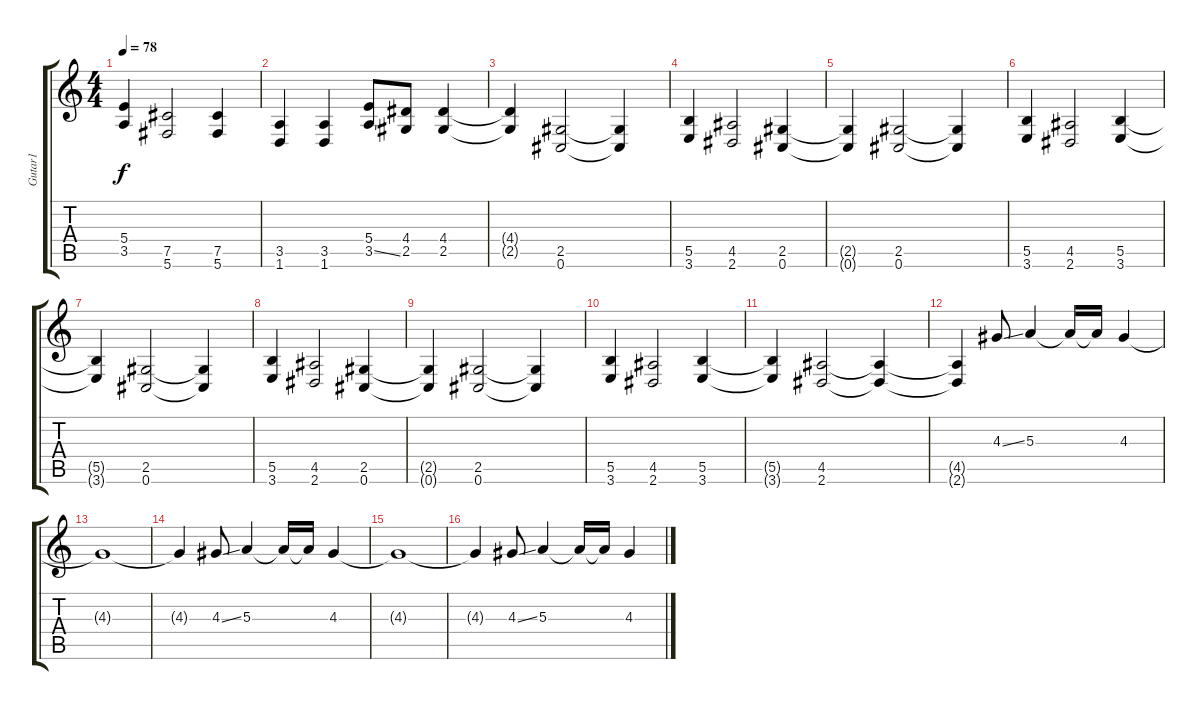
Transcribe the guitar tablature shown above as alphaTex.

\track ("Gutar1" "Gutar1") {instrument distortionguitar}
\staff {score tabs}
\tuning (Db4 Ab3 E3 B2 Gb2 Db2) {hide}
\ts (4 4)
\tempo 78
\clef g2
\ks c
(5.4{t} 3.5{t}).4{dy f} (7.5 5.6).2 (7.5 5.6).4 |
(3.5 1.6).4 (3.5 1.6).4 (5.4 3.5{ss}).8 (4.4 2.5).8 (4.4 2.5).4 |
(4.4{t} 2.5{t}).4 (2.5 0.6).2 (2.5{t} 0.6{t}).4 |
(5.5 3.6).4 (4.5 2.6).2 (2.5 0.6).4 |
(2.5{t} 0.6{t}).4 (2.5 0.6).2 (2.5{t} 0.6{t}).4 |
(5.5 3.6).4 (4.5 2.6).2 (5.5 3.6).4 |
(5.5{t} 3.6{t}).4 (2.5 0.6).2 (2.5{t} 0.6{t}).4 |
(5.5 3.6).4 (4.5 2.6).2 (2.5 0.6).4 |
(2.5{t} 0.6{t}).4 (2.5 0.6).2 (2.5{t} 0.6{t}).4 |
(5.5 3.6).4 (4.5 2.6).2 (5.5 3.6).4 |
(5.5{t} 3.6{t}).4 (4.5 2.6).2 (4.5{t} 2.6{t}).4 |
(4.5{t} 2.6{t}).4 4.3{ss}.8 5.3.4 5.3{t}.16 5.3{t}.16 4.3.4 |
4.3{t}.1 |
4.3{t}.4 4.3{ss}.8 5.3.4 5.3{t}.16 5.3{t}.16 4.3.4 |
4.3{t}.1 |
4.3{t}.4 4.3{ss}.8 5.3.4 5.3{t}.16 5.3{t}.16 4.3.4
